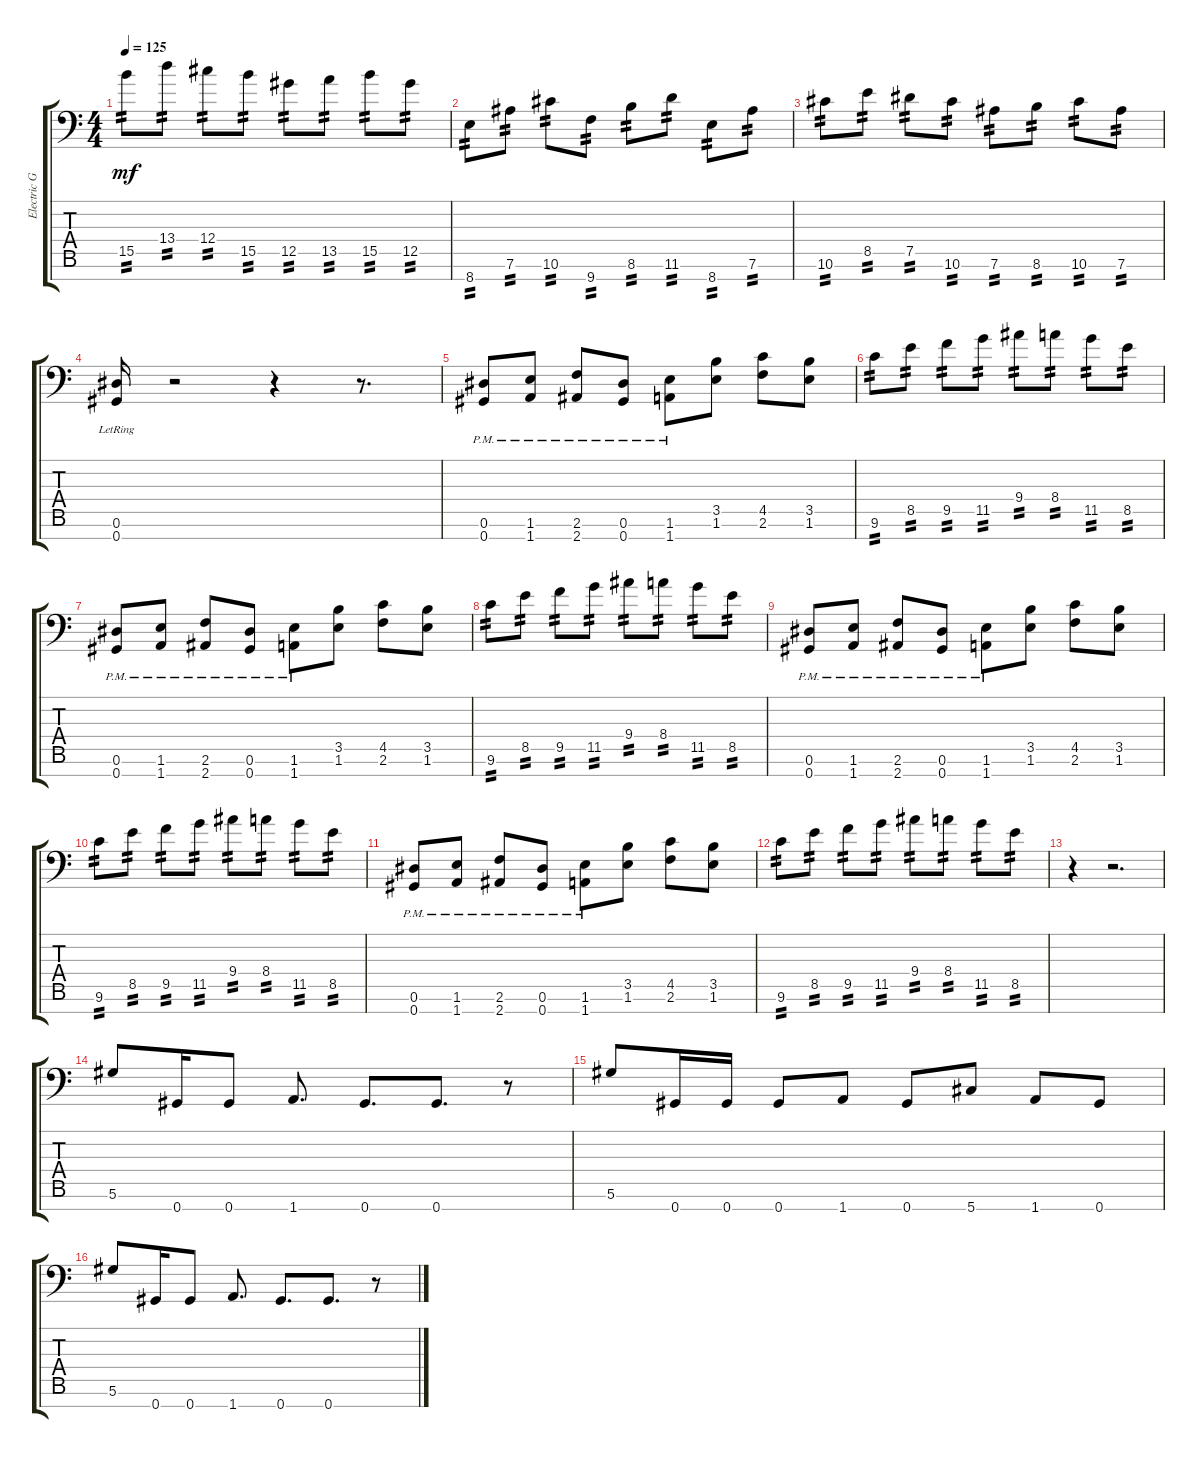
\track ("Electric Guitar" "Electric G") {instrument distortionguitar}
\staff {score tabs}
\tuning (Eb4 Bb3 Gb3 Db3 Ab2 Eb2 Ab1) {hide}
\ts (4 4)
\tempo 125
\clef f4
\ks c
15.5.8{tp 2 dy mf} 13.4.8{tp 2} 12.4.8{tp 2} 15.5.8{tp 2} 12.5.8{tp 2} 13.5.8{tp 2} 15.5.8{tp 2} 12.5.8{tp 2} |
8.7.8{tp 2} 7.6.8{tp 2} 10.6.8{tp 2} 9.7.8{tp 2} 8.6.8{tp 2} 11.6.8{tp 2} 8.7.8{tp 2} 7.6.8{tp 2} |
10.6.8{tp 2} 8.5.8{tp 2} 7.5.8{tp 2} 10.6.8{tp 2} 7.6.8{tp 2} 8.6.8{tp 2} 10.6.8{tp 2} 7.6.8{tp 2} |
(0.6{lr} 0.7{lr}).16 r.2 r.4 r.8{d} |
(0.6{pm} 0.7{pm}).8 (1.6{pm} 1.7{pm}).8 (2.6{pm} 2.7{pm}).8 (0.6{pm} 0.7{pm}).8 (1.6{pm} 1.7{pm}).8 (3.5 1.6).8 (4.5 2.6).8 (3.5 1.6).8 |
9.6.8{tp 2} 8.5.8{tp 2} 9.5.8{tp 2} 11.5.8{tp 2} 9.4.8{tp 2} 8.4.8{tp 2} 11.5.8{tp 2} 8.5.8{tp 2} |
(0.6{pm} 0.7{pm}).8 (1.6{pm} 1.7{pm}).8 (2.6{pm} 2.7{pm}).8 (0.6{pm} 0.7{pm}).8 (1.6{pm} 1.7{pm}).8 (3.5 1.6).8 (4.5 2.6).8 (3.5 1.6).8 |
9.6.8{tp 2} 8.5.8{tp 2} 9.5.8{tp 2} 11.5.8{tp 2} 9.4.8{tp 2} 8.4.8{tp 2} 11.5.8{tp 2} 8.5.8{tp 2} |
(0.6{pm} 0.7{pm}).8 (1.6{pm} 1.7{pm}).8 (2.6{pm} 2.7{pm}).8 (0.6{pm} 0.7{pm}).8 (1.6{pm} 1.7{pm}).8 (3.5 1.6).8 (4.5 2.6).8 (3.5 1.6).8 |
9.6.8{tp 2} 8.5.8{tp 2} 9.5.8{tp 2} 11.5.8{tp 2} 9.4.8{tp 2} 8.4.8{tp 2} 11.5.8{tp 2} 8.5.8{tp 2} |
(0.6{pm} 0.7{pm}).8 (1.6{pm} 1.7{pm}).8 (2.6{pm} 2.7{pm}).8 (0.6{pm} 0.7{pm}).8 (1.6{pm} 1.7{pm}).8 (3.5 1.6).8 (4.5 2.6).8 (3.5 1.6).8 |
9.6.8{tp 2} 8.5.8{tp 2} 9.5.8{tp 2} 11.5.8{tp 2} 9.4.8{tp 2} 8.4.8{tp 2} 11.5.8{tp 2} 8.5.8{tp 2} |
r.4 r.2{d} |
5.6.8 0.7.16 0.7.8 1.7.8{d} 0.7.8{d} 0.7.8{d} r.8 |
5.6.8 0.7.16 0.7.16 0.7.8 1.7.8 0.7.8 5.7.8 1.7.8 0.7.8 |
5.6.8 0.7.16 0.7.8 1.7.8{d} 0.7.8{d} 0.7.8{d} r.8
